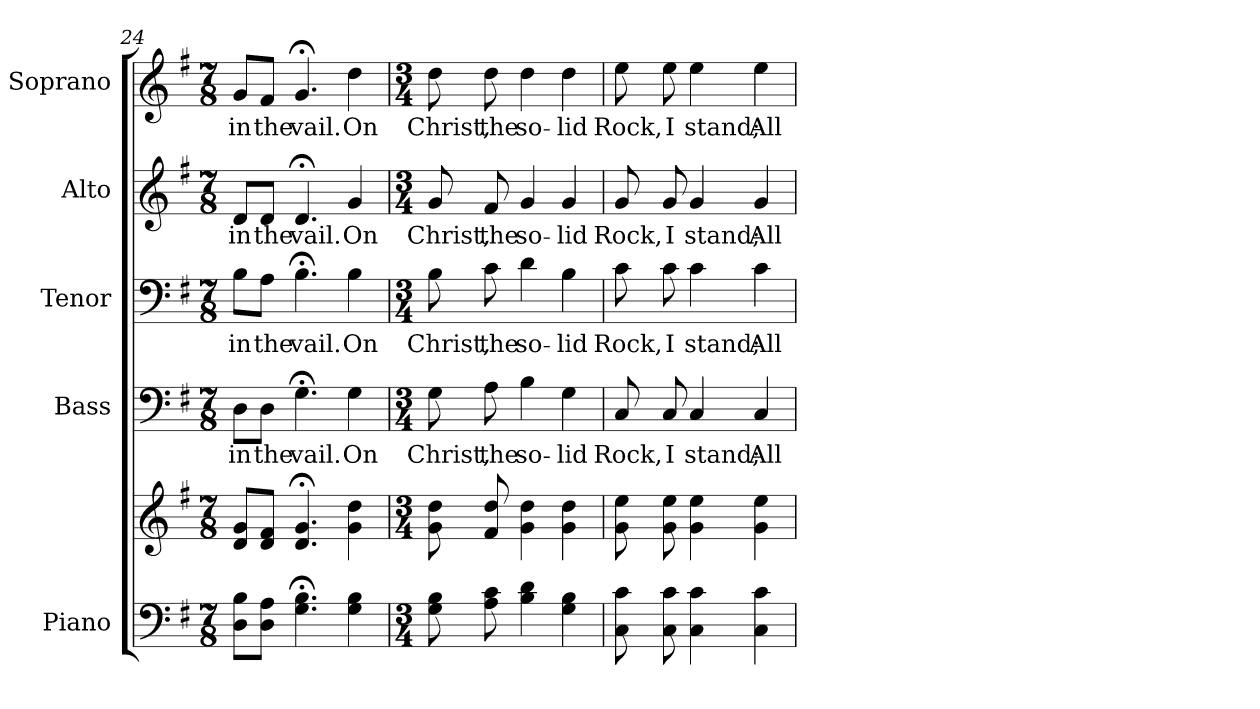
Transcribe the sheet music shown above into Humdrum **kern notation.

**kern	**kern	**kern	**text	**kern	**text	**kern	**text	**kern	**text
*part5	*part5	*part4	*part4	*part3	*part3	*part2	*part2	*part1	*part1
*staff6	*staff5	*staff4	*staff4	*staff3	*staff3	*staff2	*staff2	*staff1	*staff1
*I"Piano	*	*I"Bass	*	*I"Tenor	*	*I"Alto	*	*I"Soprano	*
*I'Pno.	*	*I'B.	*	*I'T.	*	*I'A.	*	*I'S.	*
!!LO:PB:g=z
*clefF4	*clefG2	*clefF4	*	*clefF4	*	*clefG2	*	*clefG2	*
*k[f#]	*k[f#]	*k[f#]	*	*k[f#]	*	*k[f#]	*	*k[f#]	*
*G:	*G:	*G:	*	*G:	*	*G:	*	*G:	*
*M7/8	*M7/8	*M7/8	*	*M7/8	*	*M7/8	*	*M7/8	*
=24	=24	=24	=24	=24	=24	=24	=24	=24	=24
!	!	!	!LO:LY:b:color=#000000	!	!	!	!	!	!
!	!	!	!	!	!LO:LY:b:color=#000000	!	!	!	!
!	!	!	!	!	!	!	!LO:LY:b:color=#000000	!	!
!	!	!	!	!	!	!	!	!	!LO:LY:b:color=#000000
8Di\ 8BiL	8di/ 8giL	8Di\L	-in	8Bi\L	-in	8di/L	-in	8gi/L	-in
!	!	!	!LO:LY:b:color=#000000	!	!	!	!	!	!
!	!	!	!	!	!LO:LY:b:color=#000000	!	!	!	!
!	!	!	!	!	!	!	!LO:LY:b:color=#000000	!	!
!	!	!	!	!	!	!	!	!	!LO:LY:b:color=#000000
8Di\ 8AiJ	8di/ 8f#iJ	8Di\J	the	8Ai\J	the	8di/J	the	8f#i/J	the
!	!	!	!LO:LY:b:color=#000000	!	!	!	!	!	!
!	!	!	!	!	!LO:LY:b:color=#000000	!	!	!	!
!	!	!	!	!	!	!	!LO:LY:b:color=#000000	!	!
!	!	!	!	!	!	!	!	!	!LO:LY:b:color=#000000
4.Gi\; 4.Bi;	4.di/; 4.gi;	4.G;i\	vail.	4.B;i\	vail.	4.d;i/	vail.	4.g;i/	vail.
!	!	!	!LO:LY:b:color=#000000	!	!	!	!	!	!
!	!	!	!	!	!LO:LY:b:color=#000000	!	!	!	!
!	!	!	!	!	!	!	!LO:LY:b:color=#000000	!	!
!	!	!	!	!	!	!	!	!	!LO:LY:b:color=#000000
4Gi\ 4Bi	4gi\ 4ddi	4Gi\	On	4Bi\	On	4gi/	On	4ddi\	On
=25	=25	=25	=25	=25	=25	=25	=25	=25	=25
*M3/4	*M3/4	*M3/4	*	*M3/4	*	*M3/4	*	*M3/4	*
!	!	!	!LO:LY:b:color=#000000	!	!	!	!	!	!
!	!	!	!	!	!LO:LY:b:color=#000000	!	!	!	!
!	!	!	!	!	!	!	!LO:LY:b:color=#000000	!	!
!	!	!	!	!	!	!	!	!	!LO:LY:b:color=#000000
8Gi\ 8Bi	8gi\ 8ddi	8Gi\	Christ,	8Bi\	Christ,	8gi/	Christ,	8ddi\	Christ,
!	!	!	!LO:LY:b:color=#000000	!	!	!	!	!	!
!	!	!	!	!	!LO:LY:b:color=#000000	!	!	!	!
!	!	!	!	!	!	!	!LO:LY:b:color=#000000	!	!
!	!	!	!	!	!	!	!	!	!LO:LY:b:color=#000000
8Ai\ 8ci	8f#i/ 8ddi	8Ai\	the	8ci\	the	8f#i/	the	8ddi\	the
!	!	!	!LO:LY:b:color=#000000	!	!	!	!	!	!
!	!	!	!	!	!LO:LY:b:color=#000000	!	!	!	!
!	!	!	!	!	!	!	!LO:LY:b:color=#000000	!	!
!	!	!	!	!	!	!	!	!	!LO:LY:b:color=#000000
4Bi\ 4di	4gi\ 4ddi	4Bi\	so-	4di\	so-	4gi/	so-	4ddi\	so-
!	!	!	!LO:LY:b:color=#000000	!	!	!	!	!	!
!	!	!	!	!	!LO:LY:b:color=#000000	!	!	!	!
!	!	!	!	!	!	!	!LO:LY:b:color=#000000	!	!
!	!	!	!	!	!	!	!	!	!LO:LY:b:color=#000000
4Gi\ 4Bi	4gi\ 4ddi	4Gi\	-lid	4Bi\	-lid	4gi/	-lid	4ddi\	-lid
!!LO:PB:g=z
=26	=26	=26	=26	=26	=26	=26	=26	=26	=26
!	!	!	!LO:LY:b:color=#000000	!	!	!	!	!	!
!	!	!	!	!	!LO:LY:b:color=#000000	!	!	!	!
!	!	!	!	!	!	!	!LO:LY:b:color=#000000	!	!
!	!	!	!	!	!	!	!	!	!LO:LY:b:color=#000000
8Ci\ 8ci	8gi\ 8eei	8Ci/	Rock,	8ci\	Rock,	8gi/	Rock,	8eei\	Rock,
!	!	!	!LO:LY:b:color=#000000	!	!	!	!	!	!
!	!	!	!	!	!LO:LY:b:color=#000000	!	!	!	!
!	!	!	!	!	!	!	!LO:LY:b:color=#000000	!	!
!	!	!	!	!	!	!	!	!	!LO:LY:b:color=#000000
8Ci\ 8ci	8gi\ 8eei	8Ci/	I	8ci\	I	8gi/	I	8eei\	I
!	!	!	!LO:LY:b:color=#000000	!	!	!	!	!	!
!	!	!	!	!	!LO:LY:b:color=#000000	!	!	!	!
!	!	!	!	!	!	!	!LO:LY:b:color=#000000	!	!
!	!	!	!	!	!	!	!	!	!LO:LY:b:color=#000000
4Ci\ 4ci	4gi\ 4eei	4Ci/	stand;	4ci\	stand;	4gi/	stand;	4eei\	stand;
!	!	!	!LO:LY:b:color=#000000	!	!	!	!	!	!
!	!	!	!	!	!LO:LY:b:color=#000000	!	!	!	!
!	!	!	!	!	!	!	!LO:LY:b:color=#000000	!	!
!	!	!	!	!	!	!	!	!	!LO:LY:b:color=#000000
4Ci\ 4ci	4gi\ 4eei	4Ci/	All	4ci\	All	4gi/	All	4eei\	All
=	=	=	=	=	=	=	=	=	=
*-	*-	*-	*-	*-	*-	*-	*-	*-	*-
